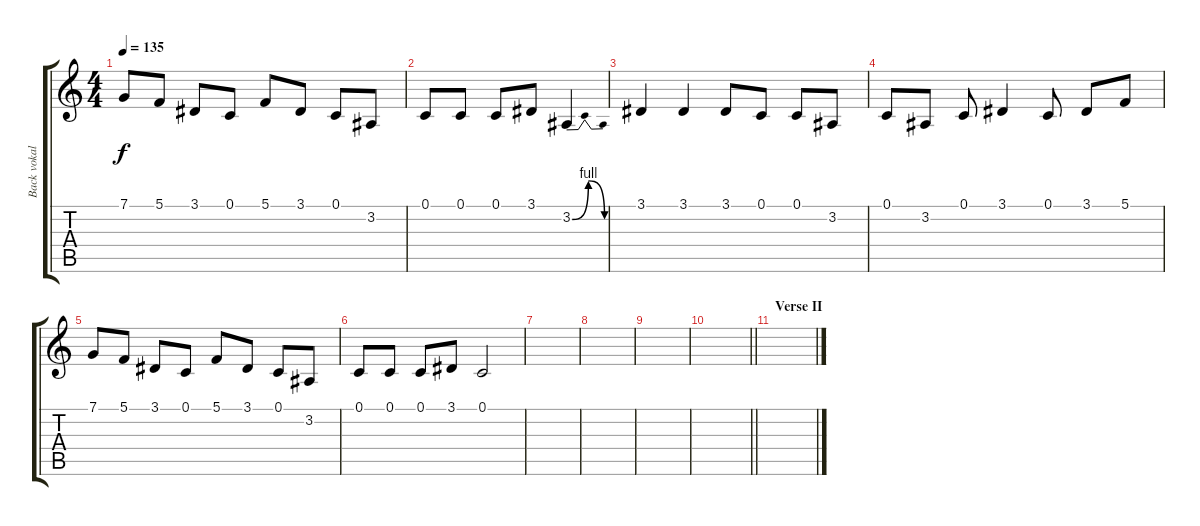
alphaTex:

\track ("Back vokal" "Back vokal") {instrument fiddle}
\staff {score tabs}
\tuning (C4 G3 Eb3 Bb2 F2 C2) {hide}
\ts (4 4)
\tempo 135
\clef g2
\ks c
7.1.8{dy f} 5.1.8 3.1.8 0.1.8 5.1.8 3.1.8 0.1.8 3.2.8 |
0.1.8 0.1.8 0.1.8 3.1.8 3.2{be (bendrelease 0 0 15 4 40 4 60 0)}.4 |
3.1.4 3.1.4 3.1.8 0.1.8 0.1.8 3.2.8 |
0.1.8 3.2.8 0.1.8 3.1.4 0.1.8 3.1.8 5.1.8 |
7.1.8 5.1.8 3.1.8 0.1.8 5.1.8 3.1.8 0.1.8 3.2.8 |
0.1.8 0.1.8 0.1.8 3.1.8 0.1.2 |
|
|
|
\barLineRight lightlight
|
\section ("" "Verse II")
